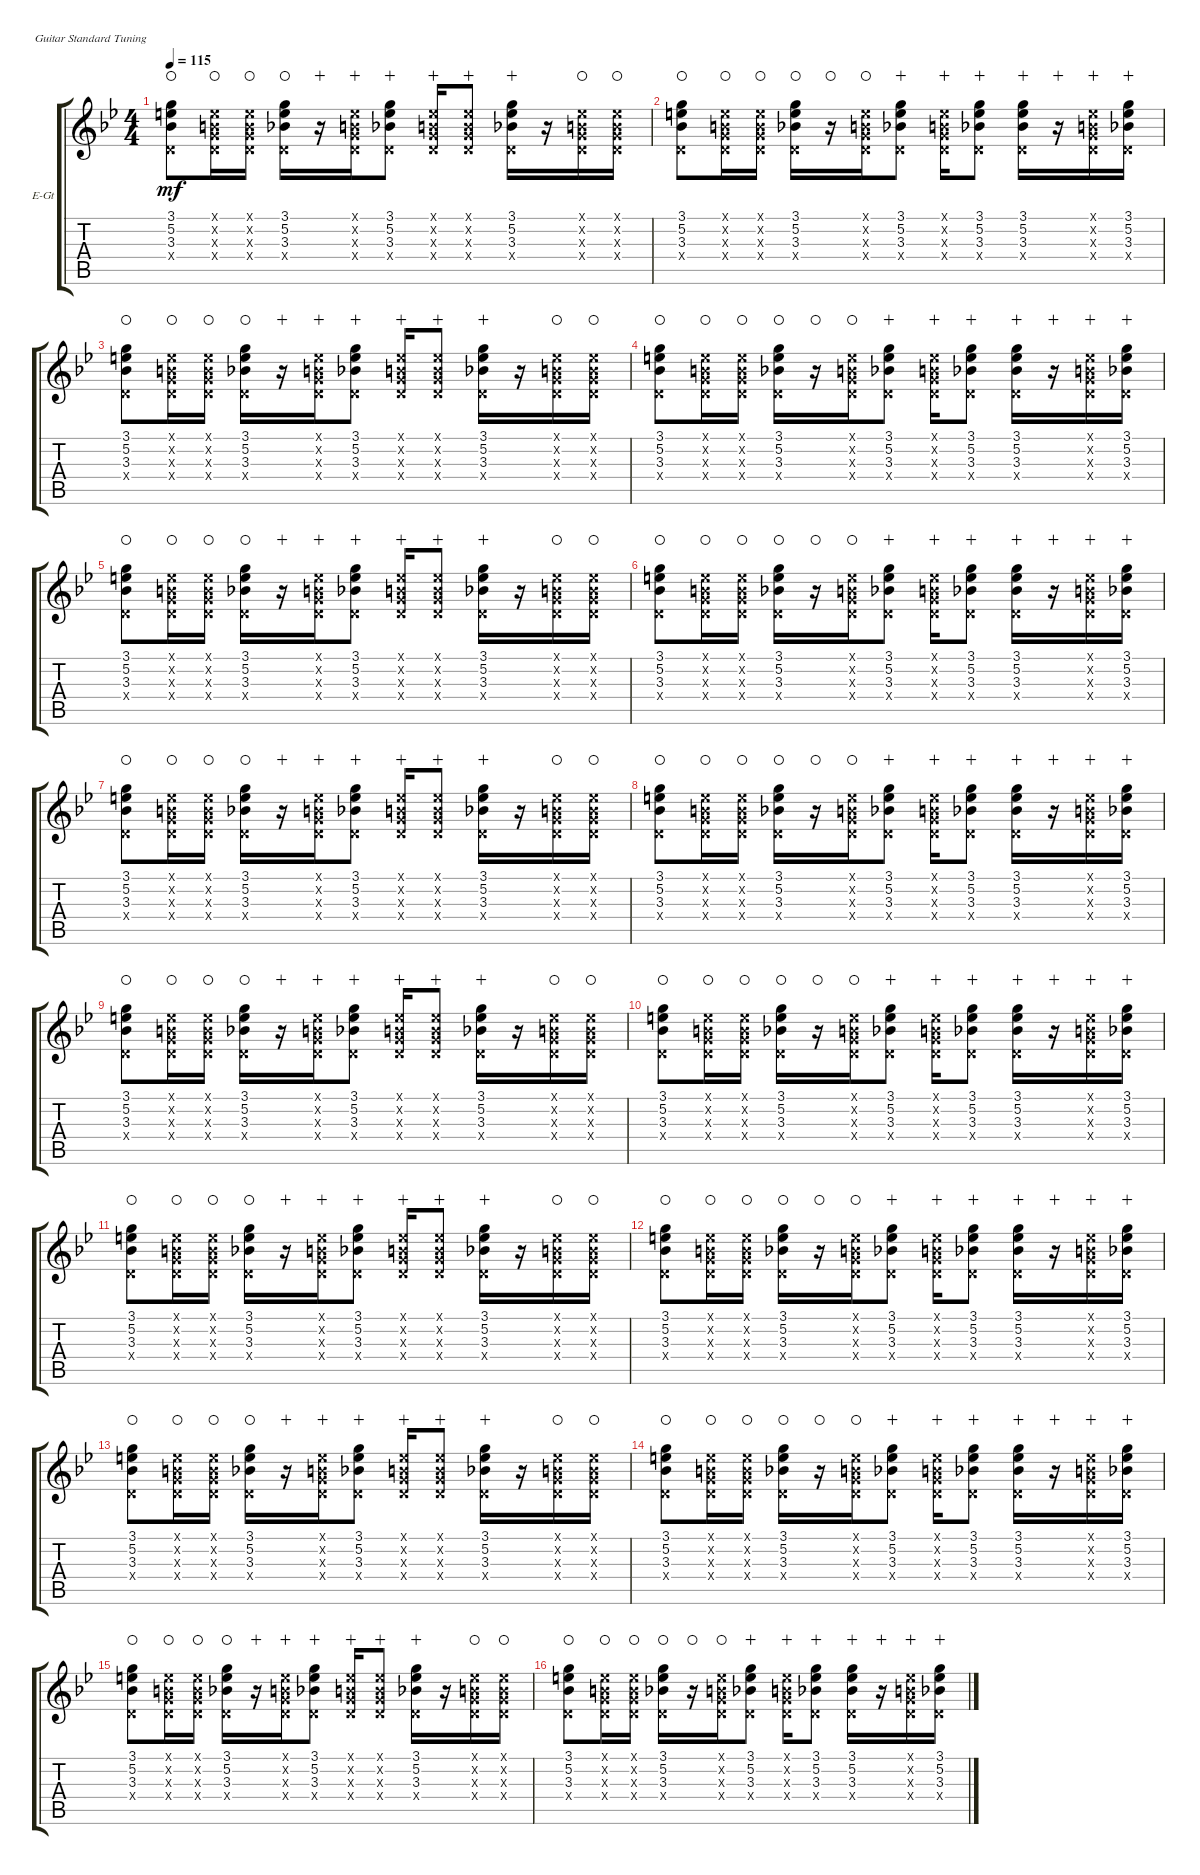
\defaultSystemsLayout 4
\bracketExtendMode groupsimilarinstruments
\firstSystemTrackNameOrientation horizontal
\otherSystemsTrackNameOrientation horizontal
\track ("Guita" "E-Gt") {instrument electricguitarclean}
\staff {score tabs}
\tuning (E4 B3 G3 D3 A2 E2)
\ts (4 4)
\tempo 115
\clef g2
\scale
0.521236
\ks gminor
(3.3 5.2 3.1 0.4{x}).8{dy mf instrument electricguitarclean waho} (0.3{x} 0.2{x} 0.1{x} 0.4{x}).16{waho} (0.2{x} 0.3{x} 0.1{x} 0.4{x}).16{waho} (3.3 5.2 3.1 0.4{x}).16{waho} r.16{wahc} (0.1{x} 0.2{x} 0.3{x} 0.4{x}).16{wahc} (3.1 5.2 3.3 0.4{x}).8{wahc} (0.1{x} 0.2{x} 0.3{x} 0.4{x}).16{wahc} (0.1{x} 0.2{x} 0.3{x} 0.4{x}).8{wahc} (3.1 5.2 3.3 0.4{x}).16{wahc} r.16 (0.1{x} 0.2{x} 0.3{x} 0.4{x}).16{waho} (0.1{x} 0.2{x} 0.3{x} 0.4{x}).16{waho} |
\scale
0.239382 (3.3 5.2 3.1 0.4{x}).8{waho} (0.3{x} 0.2{x} 0.1{x} 0.4{x}).16{waho} (0.2{x} 0.3{x} 0.1{x} 0.4{x}).16{waho} (3.3 5.2 3.1 0.4{x}).16{waho} r.16{waho} (0.1{x} 0.2{x} 0.3{x} 0.4{x}).16{waho} (3.1 5.2 3.3 0.4{x}).8{wahc} (0.1{x} 0.2{x} 0.3{x} 0.4{x}).16{wahc} (3.1 5.2 3.3 0.4{x}).8{wahc} (3.1 5.2 3.3 0.4{x}).16{wahc} r.16{wahc} (0.1{x} 0.2{x} 0.3{x} 0.4{x}).16{wahc} (3.1 5.2 3.3 0.4{x}).16{wahc} |
\scale
0.239382 (3.3 5.2 3.1 0.4{x}).8{waho} (0.3{x} 0.2{x} 0.1{x} 0.4{x}).16{waho} (0.2{x} 0.3{x} 0.1{x} 0.4{x}).16{waho} (3.3 5.2 3.1 0.4{x}).16{waho} r.16{wahc} (0.1{x} 0.2{x} 0.3{x} 0.4{x}).16{wahc} (3.1 5.2 3.3 0.4{x}).8{wahc} (0.1{x} 0.2{x} 0.3{x} 0.4{x}).16{wahc} (0.1{x} 0.2{x} 0.3{x} 0.4{x}).8{wahc} (3.1 5.2 3.3 0.4{x}).16{wahc} r.16 (0.1{x} 0.2{x} 0.3{x} 0.4{x}).16{waho} (0.1{x} 0.2{x} 0.3{x} 0.4{x}).16{waho} |
\scale
0.333333 (3.3 5.2 3.1 0.4{x}).8{waho} (0.3{x} 0.2{x} 0.1{x} 0.4{x}).16{waho} (0.2{x} 0.3{x} 0.1{x} 0.4{x}).16{waho} (3.3 5.2 3.1 0.4{x}).16{waho} r.16{waho} (0.1{x} 0.2{x} 0.3{x} 0.4{x}).16{waho} (3.1 5.2 3.3 0.4{x}).8{wahc} (0.1{x} 0.2{x} 0.3{x} 0.4{x}).16{wahc} (3.1 5.2 3.3 0.4{x}).8{wahc} (3.1 5.2 3.3 0.4{x}).16{wahc} r.16{wahc} (0.1{x} 0.2{x} 0.3{x} 0.4{x}).16{wahc} (3.1 5.2 3.3 0.4{x}).16{wahc} |
\scale
0.333333 (3.3 5.2 3.1 0.4{x}).8{waho} (0.3{x} 0.2{x} 0.1{x} 0.4{x}).16{waho} (0.2{x} 0.3{x} 0.1{x} 0.4{x}).16{waho} (3.3 5.2 3.1 0.4{x}).16{waho} r.16{wahc} (0.1{x} 0.2{x} 0.3{x} 0.4{x}).16{wahc} (3.1 5.2 3.3 0.4{x}).8{wahc} (0.1{x} 0.2{x} 0.3{x} 0.4{x}).16{wahc} (0.1{x} 0.2{x} 0.3{x} 0.4{x}).8{wahc} (3.1 5.2 3.3 0.4{x}).16{wahc} r.16 (0.1{x} 0.2{x} 0.3{x} 0.4{x}).16{waho} (0.1{x} 0.2{x} 0.3{x} 0.4{x}).16{waho} |
\scale
0.333333 (3.3 5.2 3.1 0.4{x}).8{waho} (0.3{x} 0.2{x} 0.1{x} 0.4{x}).16{waho} (0.2{x} 0.3{x} 0.1{x} 0.4{x}).16{waho} (3.3 5.2 3.1 0.4{x}).16{waho} r.16{waho} (0.1{x} 0.2{x} 0.3{x} 0.4{x}).16{waho} (3.1 5.2 3.3 0.4{x}).8{wahc} (0.1{x} 0.2{x} 0.3{x} 0.4{x}).16{wahc} (3.1 5.2 3.3 0.4{x}).8{wahc} (3.1 5.2 3.3 0.4{x}).16{wahc} r.16{wahc} (0.1{x} 0.2{x} 0.3{x} 0.4{x}).16{wahc} (3.1 5.2 3.3 0.4{x}).16{wahc} |
\scale
0.333333 (3.3 5.2 3.1 0.4{x}).8{waho} (0.3{x} 0.2{x} 0.1{x} 0.4{x}).16{waho} (0.2{x} 0.3{x} 0.1{x} 0.4{x}).16{waho} (3.3 5.2 3.1 0.4{x}).16{waho} r.16{wahc} (0.1{x} 0.2{x} 0.3{x} 0.4{x}).16{wahc} (3.1 5.2 3.3 0.4{x}).8{wahc} (0.1{x} 0.2{x} 0.3{x} 0.4{x}).16{wahc} (0.1{x} 0.2{x} 0.3{x} 0.4{x}).8{wahc} (3.1 5.2 3.3 0.4{x}).16{wahc} r.16 (0.1{x} 0.2{x} 0.3{x} 0.4{x}).16{waho} (0.1{x} 0.2{x} 0.3{x} 0.4{x}).16{waho} |
\scale
0.333333 (3.3 5.2 3.1 0.4{x}).8{waho} (0.3{x} 0.2{x} 0.1{x} 0.4{x}).16{waho} (0.2{x} 0.3{x} 0.1{x} 0.4{x}).16{waho} (3.3 5.2 3.1 0.4{x}).16{waho} r.16{waho} (0.1{x} 0.2{x} 0.3{x} 0.4{x}).16{waho} (3.1 5.2 3.3 0.4{x}).8{wahc} (0.1{x} 0.2{x} 0.3{x} 0.4{x}).16{wahc} (3.1 5.2 3.3 0.4{x}).8{wahc} (3.1 5.2 3.3 0.4{x}).16{wahc} r.16{wahc} (0.1{x} 0.2{x} 0.3{x} 0.4{x}).16{wahc} (3.1 5.2 3.3 0.4{x}).16{wahc} |
\scale
0.333333 (3.3 5.2 3.1 0.4{x}).8{waho} (0.3{x} 0.2{x} 0.1{x} 0.4{x}).16{waho} (0.2{x} 0.3{x} 0.1{x} 0.4{x}).16{waho} (3.3 5.2 3.1 0.4{x}).16{waho} r.16{wahc} (0.1{x} 0.2{x} 0.3{x} 0.4{x}).16{wahc} (3.1 5.2 3.3 0.4{x}).8{wahc} (0.1{x} 0.2{x} 0.3{x} 0.4{x}).16{wahc} (0.1{x} 0.2{x} 0.3{x} 0.4{x}).8{wahc} (3.1 5.2 3.3 0.4{x}).16{wahc} r.16 (0.1{x} 0.2{x} 0.3{x} 0.4{x}).16{waho} (0.1{x} 0.2{x} 0.3{x} 0.4{x}).16{waho} |
\scale
0.333333 (3.3 5.2 3.1 0.4{x}).8{waho} (0.3{x} 0.2{x} 0.1{x} 0.4{x}).16{waho} (0.2{x} 0.3{x} 0.1{x} 0.4{x}).16{waho} (3.3 5.2 3.1 0.4{x}).16{waho} r.16{waho} (0.1{x} 0.2{x} 0.3{x} 0.4{x}).16{waho} (3.1 5.2 3.3 0.4{x}).8{wahc} (0.1{x} 0.2{x} 0.3{x} 0.4{x}).16{wahc} (3.1 5.2 3.3 0.4{x}).8{wahc} (3.1 5.2 3.3 0.4{x}).16{wahc} r.16{wahc} (0.1{x} 0.2{x} 0.3{x} 0.4{x}).16{wahc} (3.1 5.2 3.3 0.4{x}).16{wahc} |
\scale
0.333333 (3.3 5.2 3.1 0.4{x}).8{waho} (0.3{x} 0.2{x} 0.1{x} 0.4{x}).16{waho} (0.2{x} 0.3{x} 0.1{x} 0.4{x}).16{waho} (3.3 5.2 3.1 0.4{x}).16{waho} r.16{wahc} (0.1{x} 0.2{x} 0.3{x} 0.4{x}).16{wahc} (3.1 5.2 3.3 0.4{x}).8{wahc} (0.1{x} 0.2{x} 0.3{x} 0.4{x}).16{wahc} (0.1{x} 0.2{x} 0.3{x} 0.4{x}).8{wahc} (3.1 5.2 3.3 0.4{x}).16{wahc} r.16 (0.1{x} 0.2{x} 0.3{x} 0.4{x}).16{waho} (0.1{x} 0.2{x} 0.3{x} 0.4{x}).16{waho} |
\scale
0.333333 (3.3 5.2 3.1 0.4{x}).8{waho} (0.3{x} 0.2{x} 0.1{x} 0.4{x}).16{waho} (0.2{x} 0.3{x} 0.1{x} 0.4{x}).16{waho} (3.3 5.2 3.1 0.4{x}).16{waho} r.16{waho} (0.1{x} 0.2{x} 0.3{x} 0.4{x}).16{waho} (3.1 5.2 3.3 0.4{x}).8{wahc} (0.1{x} 0.2{x} 0.3{x} 0.4{x}).16{wahc} (3.1 5.2 3.3 0.4{x}).8{wahc} (3.1 5.2 3.3 0.4{x}).16{wahc} r.16{wahc} (0.1{x} 0.2{x} 0.3{x} 0.4{x}).16{wahc} (3.1 5.2 3.3 0.4{x}).16{wahc} |
\scale
0.333333 (3.3 5.2 3.1 0.4{x}).8{waho} (0.3{x} 0.2{x} 0.1{x} 0.4{x}).16{waho} (0.2{x} 0.3{x} 0.1{x} 0.4{x}).16{waho} (3.3 5.2 3.1 0.4{x}).16{waho} r.16{wahc} (0.1{x} 0.2{x} 0.3{x} 0.4{x}).16{wahc} (3.1 5.2 3.3 0.4{x}).8{wahc} (0.1{x} 0.2{x} 0.3{x} 0.4{x}).16{wahc} (0.1{x} 0.2{x} 0.3{x} 0.4{x}).8{wahc} (3.1 5.2 3.3 0.4{x}).16{wahc} r.16 (0.1{x} 0.2{x} 0.3{x} 0.4{x}).16{waho} (0.1{x} 0.2{x} 0.3{x} 0.4{x}).16{waho} |
\scale
0.333333 (3.3 5.2 3.1 0.4{x}).8{waho} (0.3{x} 0.2{x} 0.1{x} 0.4{x}).16{waho} (0.2{x} 0.3{x} 0.1{x} 0.4{x}).16{waho} (3.3 5.2 3.1 0.4{x}).16{waho} r.16{waho} (0.1{x} 0.2{x} 0.3{x} 0.4{x}).16{waho} (3.1 5.2 3.3 0.4{x}).8{wahc} (0.1{x} 0.2{x} 0.3{x} 0.4{x}).16{wahc} (3.1 5.2 3.3 0.4{x}).8{wahc} (3.1 5.2 3.3 0.4{x}).16{wahc} r.16{wahc} (0.1{x} 0.2{x} 0.3{x} 0.4{x}).16{wahc} (3.1 5.2 3.3 0.4{x}).16{wahc} |
\scale
0.333333 (3.3 5.2 3.1 0.4{x}).8{waho} (0.3{x} 0.2{x} 0.1{x} 0.4{x}).16{waho} (0.2{x} 0.3{x} 0.1{x} 0.4{x}).16{waho} (3.3 5.2 3.1 0.4{x}).16{waho} r.16{wahc} (0.1{x} 0.2{x} 0.3{x} 0.4{x}).16{wahc} (3.1 5.2 3.3 0.4{x}).8{wahc} (0.1{x} 0.2{x} 0.3{x} 0.4{x}).16{wahc} (0.1{x} 0.2{x} 0.3{x} 0.4{x}).8{wahc} (3.1 5.2 3.3 0.4{x}).16{wahc} r.16 (0.1{x} 0.2{x} 0.3{x} 0.4{x}).16{waho} (0.1{x} 0.2{x} 0.3{x} 0.4{x}).16{waho} |
\scale
0.333333 (3.3 5.2 3.1 0.4{x}).8{waho} (0.3{x} 0.2{x} 0.1{x} 0.4{x}).16{waho} (0.2{x} 0.3{x} 0.1{x} 0.4{x}).16{waho} (3.3 5.2 3.1 0.4{x}).16{waho} r.16{waho} (0.1{x} 0.2{x} 0.3{x} 0.4{x}).16{waho} (3.1 5.2 3.3 0.4{x}).8{wahc} (0.1{x} 0.2{x} 0.3{x} 0.4{x}).16{wahc} (3.1 5.2 3.3 0.4{x}).8{wahc} (3.1 5.2 3.3 0.4{x}).16{wahc} r.16{wahc} (0.1{x} 0.2{x} 0.3{x} 0.4{x}).16{wahc} (3.1 5.2 3.3 0.4{x}).16{wahc}
